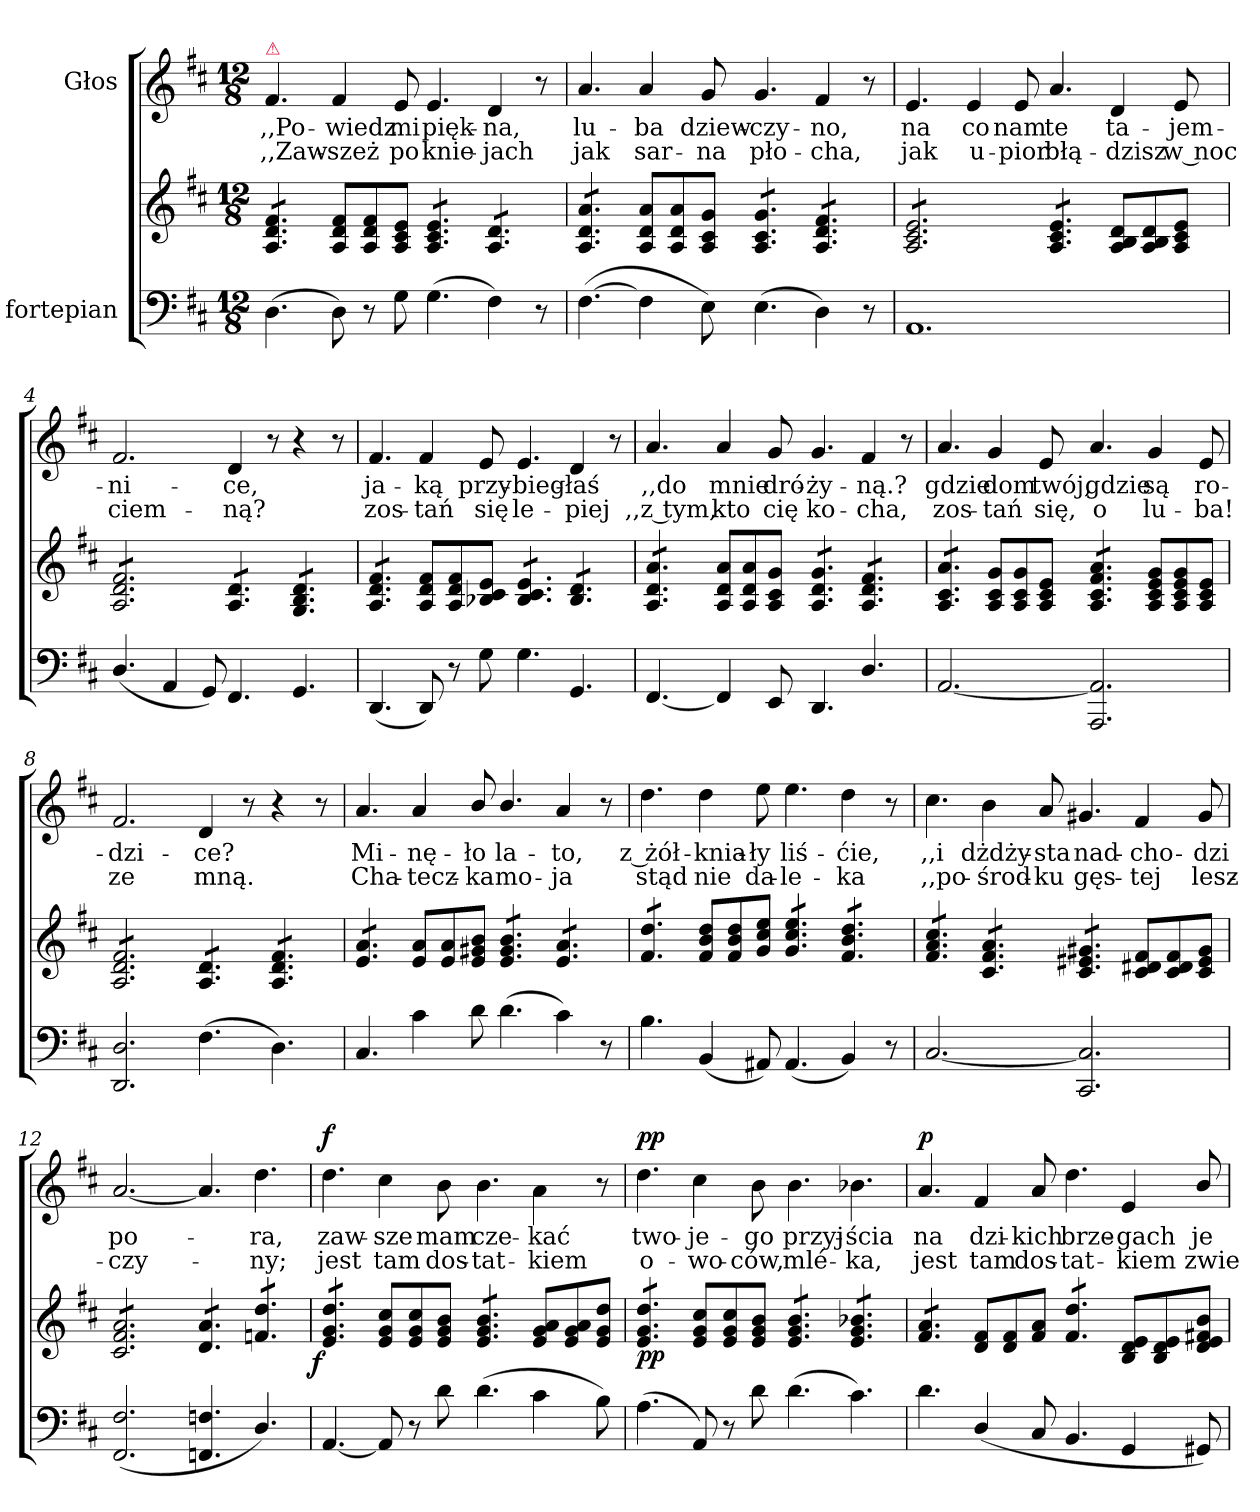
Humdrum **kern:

**kern	**kern	**dynam	**kern	**text	**text	**dynam
*part2	*part2	*part2	*part1	*part1	*part1	*part1
*staff3	*staff2	*staff2/3	*staff1	*staff1	*staff1	*staff1
*I"fortepian	*	*	*I"Głos	*	*	*
*clefF4	*clefG2	*	*clefG2	*	*	*
*k[f#c#]	*k[f#c#]	*	*k[f#c#]	*	*	*
*M12/8	*M12/8	*	*M12/8	*	*	*
=1	=1	=1	=1	=1	=1	=1
!	!	!	!LO:TX:a:color=crimson:t=⚠	!	!	!
*	*tremolo	*	*	*	*	*
(4.D\	8A/ 8d/ 8f#/L	.	4.f#/	,,Po-	,,Zaw-	.
.	8A/ 8d/ 8f#/	.	.	.	.	.
.	8A/ 8d/ 8f#/J	.	.	.	.	.
*	*Xtremolo	*	*	*	*	*
8D\)	8A/ 8d/ 8f#/L	.	4f#/	-wiedz	-szeż	.
8r	8A/ 8d/ 8f#/	.	.	.	.	.
8G\	8A/ 8c#/ 8e/J	.	8e/	mi	po	.
*	*tremolo	*	*	*	*	*
(4.G\	8A/ 8c#/ 8e/L	.	4.e/	pięk-	knie-	.
.	8A/ 8c#/ 8e/	.	.	.	.	.
.	8A/ 8c#/ 8e/J	.	.	.	.	.
4F#\)	8A/ 8d/L	.	4d/	-na,	-jach	.
.	8A/ 8d/	.	.	.	.	.
8r	8A/ 8d/J	.	8r	.	.	.
=2	=2	=2	=2	=2	=2	=2
([4.F#\	8A/ 8d/ 8a/L	.	4.a/	lu-	jak	.
.	8A/ 8d/ 8a/	.	.	.	.	.
.	8A/ 8d/ 8a/J	.	.	.	.	.
*	*Xtremolo	*	*	*	*	*
4F#\]	8A/ 8d/ 8a/L	.	4a/	-ba	sar-	.
.	8A/ 8d/ 8a/	.	.	.	.	.
8E\)	8A/ 8c#/ 8g/J	.	8g/	dziew-	-na	.
*	*tremolo	*	*	*	*	*
(4.E\	8A/ 8c#/ 8g/L	.	4.g/	-czy-	pło-	.
.	8A/ 8c#/ 8g/	.	.	.	.	.
.	8A/ 8c#/ 8g/J	.	.	.	.	.
4D\)	8A/ 8d/ 8f#/L	.	4f#/	-no,	-cha,	.
.	8A/ 8d/ 8f#/	.	.	.	.	.
8r	8A/ 8d/ 8f#/J	.	8r	.	.	.
=3	=3	=3	=3	=3	=3	=3
1.AA/	8A/ 8c#/ 8e/L	.	4.e/	na	jak	.
.	8A/ 8c#/ 8e/	.	.	.	.	.
.	8A/ 8c#/ 8e/	.	.	.	.	.
.	8A/ 8c#/ 8e/	.	4e/	co	u-	.
.	8A/ 8c#/ 8e/	.	.	.	.	.
.	8A/ 8c#/ 8e/J	.	8e/	nam	-pior	.
.	8A/ 8c#/ 8e/L	.	4.a/	te	błą-	.
.	8A/ 8c#/ 8e/	.	.	.	.	.
.	8A/ 8c#/ 8e/J	.	.	.	.	.
*	*Xtremolo	*	*	*	*	*
.	8A/ 8B/ 8d/L	.	4d/	ta-	-dzisz	.
.	8A/ 8B/ 8d/	.	.	.	.	.
.	8A/ 8c#/ 8e/J	.	8e/	-jem-	w noc	.
=4	=4	=4	=4	=4	=4	=4
*	*tremolo	*	*	*	*	*
(4.D/	8A/ 8d/ 8f#/L	.	2.f#/	-ni-	ciem-	.
.	8A/ 8d/ 8f#/	.	.	.	.	.
.	8A/ 8d/ 8f#/	.	.	.	.	.
4AA/	8A/ 8d/ 8f#/	.	.	.	.	.
.	8A/ 8d/ 8f#/	.	.	.	.	.
8GG/)	8A/ 8d/ 8f#/J	.	.	.	.	.
4.FF#/	8A/ 8d/L	.	4d/	-ce,	-ną?	.
.	8A/ 8d/	.	.	.	.	.
.	8A/ 8d/J	.	8r	.	.	.
4.GG/	8G/ 8B/ 8d/L	.	4r	.	.	.
.	8G/ 8B/ 8d/	.	.	.	.	.
.	8G/ 8B/ 8d/J	.	8r	.	.	.
=5	=5	=5	=5	=5	=5	=5
(4.DD/	8A/ 8d/ 8f#/L	.	4.f#/	ja-	zos-	.
.	8A/ 8d/ 8f#/	.	.	.	.	.
.	8A/ 8d/ 8f#/J	.	.	.	.	.
*	*Xtremolo	*	*	*	*	*
8DD/)	8A/ 8d/ 8f#/L	.	4f#/	-ką	-tań	.
8r	8A/ 8d/ 8f#/	.	.	.	.	.
8G\	8B-X/ 8c#/ 8e/J	.	8e/	przy-	się	.
*	*tremolo	*	*	*	*	*
4.G\	8B-/ 8c#/ 8e/L	.	4.e/	-bieg-	le-	.
.	8B-/ 8c#/ 8e/	.	.	.	.	.
.	8B-/ 8c#/ 8e/J	.	.	.	.	.
4.GG/	8B-/ 8d/L	.	4d/	-łaś	-piej	.
.	8B-/ 8d/	.	.	.	.	.
.	8B-/ 8d/J	.	8r	.	.	.
=6	=6	=6	=6	=6	=6	=6
[4.FF#/	8A/ 8d/ 8a/L	.	4.a/	,,do	,,z tym,	.
.	8A/ 8d/ 8a/	.	.	.	.	.
.	8A/ 8d/ 8a/J	.	.	.	.	.
*	*Xtremolo	*	*	*	*	*
4FF#/]	8A/ 8d/ 8a/L	.	4a/	mnie	kto	.
.	8A/ 8d/ 8a/	.	.	.	.	.
8EE/	8A/ 8c#/ 8g/J	.	8g/	dró-	cię	.
*	*tremolo	*	*	*	*	*
4.DD/	8A/ 8d/ 8g/L	.	4.g/	-ży-	ko-	.
.	8A/ 8d/ 8g/	.	.	.	.	.
.	8A/ 8d/ 8g/J	.	.	.	.	.
4.D/	8A/ 8d/ 8f#/L	.	4f#/	-ną.?	-cha,	.
.	8A/ 8d/ 8f#/	.	.	.	.	.
.	8A/ 8d/ 8f#/J	.	8r	.	.	.
=7	=7	=7	=7	=7	=7	=7
[2.AA/	8A/ 8c#/ 8a/L	.	4.a/	gdzie	zos-	.
.	8A/ 8c#/ 8a/	.	.	.	.	.
.	8A/ 8c#/ 8a/J	.	.	.	.	.
*	*Xtremolo	*	*	*	*	*
.	8A/ 8c#/ 8g/L	.	4g/	dom	-tań	.
.	8A/ 8c#/ 8g/	.	.	.	.	.
.	8A/ 8c#/ 8e/J	.	8e/	twój,	się,	.
*	*tremolo	*	*	*	*	*
2.AAA/ 2.AA]/	8A/ 8c#/ 8f#/ 8a/L	.	4.a/	gdzie	o	.
.	8A/ 8c#/ 8f#/ 8a/	.	.	.	.	.
.	8A/ 8c#/ 8f#/ 8a/J	.	.	.	.	.
*	*Xtremolo	*	*	*	*	*
.	8A/ 8c#/ 8e/ 8g/L	.	4g/	są	lu-	.
.	8A/ 8c#/ 8e/ 8g/	.	.	.	.	.
.	8A/ 8c#/ 8e/J	.	8e/	ro-	-ba!	.
=8	=8	=8	=8	=8	=8	=8
*	*tremolo	*	*	*	*	*
2.DD/ 2.D/	8A/ 8d/ 8f#/L	.	2.f#/	-dzi-	ze	.
.	8A/ 8d/ 8f#/	.	.	.	.	.
.	8A/ 8d/ 8f#/	.	.	.	.	.
.	8A/ 8d/ 8f#/	.	.	.	.	.
.	8A/ 8d/ 8f#/	.	.	.	.	.
.	8A/ 8d/ 8f#/J	.	.	.	.	.
(4.F#\	8A/ 8d/L	.	4d/	-ce?	mną.	.
.	8A/ 8d/	.	.	.	.	.
.	8A/ 8d/J	.	8r	.	.	.
4.D\)	8A/ 8d/ 8f#/L	.	4r	.	.	.
.	8A/ 8d/ 8f#/	.	.	.	.	.
.	8A/ 8d/ 8f#/J	.	8r	.	.	.
=9	=9	=9	=9	=9	=9	=9
4.C#/	8e/ 8a/L	.	4.a/	Mi-	Cha-	.
.	8e/ 8a/	.	.	.	.	.
.	8e/ 8a/J	.	.	.	.	.
*	*Xtremolo	*	*	*	*	*
4c#\	8e/ 8a/L	.	4a/	-nę-	-tecz-	.
.	8e/ 8a/	.	.	.	.	.
8d\	8e/ 8g#X/ 8b/J	.	8b/	-ło	-ka	.
*	*tremolo	*	*	*	*	*
(4.d\	8e/ 8g#/ 8b/L	.	4.b/	la-	mo-	.
.	8e/ 8g#/ 8b/	.	.	.	.	.
.	8e/ 8g#/ 8b/J	.	.	.	.	.
4c#\)	8e/ 8a/L	.	4a/	-to,	-ja	.
.	8e/ 8a/	.	.	.	.	.
8r	8e/ 8a/J	.	8r	.	.	.
=10	=10	=10	=10	=10	=10	=10
4.B\	8f#/ 8dd/L	.	4.dd\	z żół-	stąd	.
.	8f#/ 8dd/	.	.	.	.	.
.	8f#/ 8dd/J	.	.	.	.	.
*	*Xtremolo	*	*	*	*	*
(4BB/	8f#/ 8b/ 8dd/L	.	4dd\	-knia-	nie	.
.	8f#/ 8b/ 8dd/	.	.	.	.	.
8AA#X/)	8g/ 8cc#/ 8ee/J	.	8ee\	-ły	da-	.
*	*tremolo	*	*	*	*	*
(4.AA#/	8g/ 8cc#/ 8ee/L	.	4.ee\	liś-	-le-	.
.	8g/ 8cc#/ 8ee/	.	.	.	.	.
.	8g/ 8cc#/ 8ee/J	.	.	.	.	.
4BB/)	8f#/ 8b/ 8dd/L	.	4dd\	-ćie,	-ka	.
.	8f#/ 8b/ 8dd/	.	.	.	.	.
8r	8f#/ 8b/ 8dd/J	.	8r	.	.	.
=11	=11	=11	=11	=11	=11	=11
[2.C#/	8f#/ 8a/ 8cc#/L	.	4.cc#\	,,i	,,po-	.
.	8f#/ 8a/ 8cc#/	.	.	.	.	.
.	8f#/ 8a/ 8cc#/J	.	.	.	.	.
.	8c#/ 8f#/ 8a/L	.	4b\	dżdży-	-środ-	.
.	8c#/ 8f#/ 8a/	.	.	.	.	.
.	8c#/ 8f#/ 8a/J	.	8a/	-sta	-ku	.
2.CC#/ 2.C#]/	8c#/ 8e#X/ 8g#X/L	.	4.g#X/	nad-	gęs-	.
.	8c#/ 8e#X/ 8g#X/	.	.	.	.	.
.	8c#/ 8e#X/ 8g#X/J	.	.	.	.	.
*	*Xtremolo	*	*	*	*	*
.	8c#/ 8d#X/ 8f#/L	.	4f#/	-cho-	-tej	.
.	8c#/ 8d#/ 8f#/	.	.	.	.	.
.	8c#/ 8e#/ 8g#/J	.	8g#/	-dzi	lesz-	.
=12	=12	=12	=12	=12	=12	=12
*	*tremolo	*	*	*	*	*
(2.FF#/ 2.F#/	8c#/ 8f#/ 8a/L	.	[2.a/	po-	-czy-	.
.	8c#/ 8f#/ 8a/	.	.	.	.	.
.	8c#/ 8f#/ 8a/	.	.	.	.	.
.	8c#/ 8f#/ 8a/	.	.	.	.	.
.	8c#/ 8f#/ 8a/	.	.	.	.	.
.	8c#/ 8f#/ 8a/J	.	.	.	.	.
4.FFn/ 4.Fn/	8d/ 8a/L	.	4.a/]	.	.	.
.	8d/ 8a/	.	.	.	.	.
.	8d/ 8a/J	.	.	.	.	.
4.D/)	8fn/ 8dd/L	.	4.dd\	-ra,	-ny;	.
.	8fn/ 8dd/	.	.	.	.	.
.	8fn/ 8dd/J	.	.	.	.	.
=13	=13	=13	=13	=13	=13	=13
!	!	!LO:DY:b:rj	!	!	!	!LO:DY:a
[4.AA/	8e/ 8g/ 8dd/L	f	4.dd\	zaw-	jest	f
.	8e/ 8g/ 8dd/	.	.	.	.	.
.	8e/ 8g/ 8dd/J	.	.	.	.	.
*	*Xtremolo	*	*	*	*	*
8AA/]	8e/ 8g/ 8cc#/L	.	4cc#\	-sze	tam	.
8r	8e/ 8g/ 8cc#/	.	.	.	.	.
8d\	8e/ 8g/ 8b/J	.	8b\	mam	dos-	.
*	*tremolo	*	*	*	*	*
(4.d\	8e/ 8g/ 8b/L	.	4.b\	cze-	-tat-	.
.	8e/ 8g/ 8b/	.	.	.	.	.
.	8e/ 8g/ 8b/J	.	.	.	.	.
*	*Xtremolo	*	*	*	*	*
4c#\	8e/ 8g/ 8a/L	.	4a\	-kać	-kiem	.
.	8e/ 8g/ 8a/	.	.	.	.	.
8B\)	8e/ 8g/ 8dd/J	.	8r	.	.	.
=14	=14	=14	=14	=14	=14	=14
!	!	!LO:DY:b	!	!	!	!LO:DY:a
*	*tremolo	*	*	*	*	*
(4.A\	8e/ 8g/ 8dd/L	pp	4.dd\	two-	o-	pp
.	8e/ 8g/ 8dd/	.	.	.	.	.
.	8e/ 8g/ 8dd/J	.	.	.	.	.
*	*Xtremolo	*	*	*	*	*
8AA/)	8e/ 8g/ 8cc#/L	.	4cc#\	-je-	-wo-	.
8r	8e/ 8g/ 8cc#/	.	.	.	.	.
8d\	8e/ 8g/ 8b/J	.	8b\	-go	-ców,	.
*	*tremolo	*	*	*	*	*
(4.d\	8e/ 8g/ 8b/L	.	4.b\	przyj-	mlé-	.
.	8e/ 8g/ 8b/	.	.	.	.	.
.	8e/ 8g/ 8b/J	.	.	.	.	.
4.c#\)	8e/ 8g/ 8b-X/L	.	4.b-X\	-ścia	-ka,	.
.	8e/ 8g/ 8b-X/	.	.	.	.	.
.	8e/ 8g/ 8b-X/J	.	.	.	.	.
=15	=15	=15	=15	=15	=15	=15
!	!	!	!	!	!	!LO:DY:a
4.d\	8f#/ 8a/L	.	4.a/	na	jest	p
.	8f#/ 8a/	.	.	.	.	.
.	8f#/ 8a/J	.	.	.	.	.
*	*Xtremolo	*	*	*	*	*
(4D/	8d/ 8f#/L	.	4f#/	dzi-	tam	.
.	8d/ 8f#/	.	.	.	.	.
8C#/	8f#/ 8a/J	.	8a/	-kich	dos-	.
*	*tremolo	*	*	*	*	*
4.BB/	8f#/ 8dd/L	.	4.dd\	brze-	-tat-	.
.	8f#/ 8dd/	.	.	.	.	.
.	8f#/ 8dd/J	.	.	.	.	.
*	*Xtremolo	*	*	*	*	*
4GG/	8B/ 8d/ 8e/L	.	4e/	-gach	-kiem	.
.	8B/ 8d/ 8e/	.	.	.	.	.
8GG#X/)	8d/ 8e/ 8f#X/ 8b/J	.	8b/	je-	zwie-	.
=	=	=	=	=	=	=
*-	*-	*-	*-	*-	*-	*-
